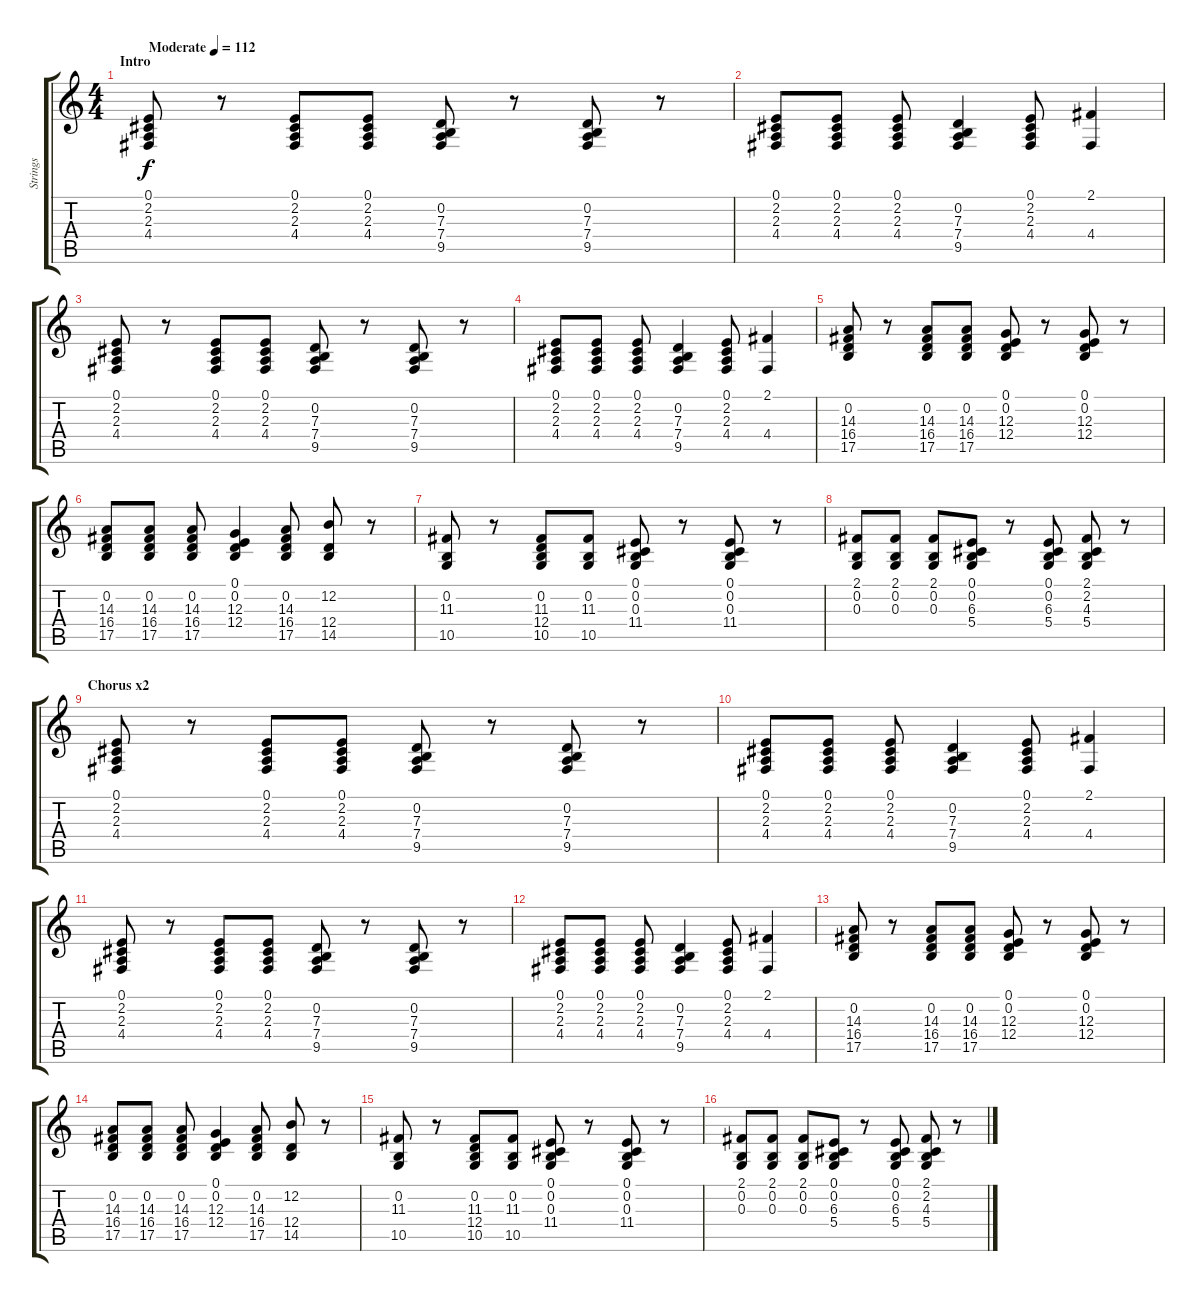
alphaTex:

\track ("Strings" "Strings") {instrument stringensemble1}
\staff {score tabs}
\tuning (E4 B3 G3 D3 A2 E2) {hide}
\ts (4 4)
\section ("" "Intro")
\tempo (112 "Moderate")
\clef g2
\ks c
(0.1 2.2 2.3 4.4).8{dy f instrument stringensemble1} r.8 (0.1 2.2 2.3 4.4).8 (0.1 2.2 2.3 4.4).8 (0.2 7.3 7.4 9.5).8 r.8 (0.2 7.3 7.4 9.5).8 r.8 |
(0.1 2.2 2.3 4.4).8 (0.1 2.2 2.3 4.4).8 (0.1 2.2 2.3 4.4).8 (0.2 7.3 7.4 9.5).4 (0.1 2.2 2.3 4.4).8 (2.1 4.4).4 |
(0.1 2.2 2.3 4.4).8 r.8 (0.1 2.2 2.3 4.4).8 (0.1 2.2 2.3 4.4).8 (0.2 7.3 7.4 9.5).8 r.8 (0.2 7.3 7.4 9.5).8 r.8 |
(0.1 2.2 2.3 4.4).8 (0.1 2.2 2.3 4.4).8 (0.1 2.2 2.3 4.4).8 (0.2 7.3 7.4 9.5).4 (0.1 2.2 2.3 4.4).8 (2.1 4.4).4 |
(0.2 14.3 16.4 17.5).8 r.8 (0.2 14.3 16.4 17.5).8 (0.2 14.3 16.4 17.5).8 (0.1 0.2 12.3 12.4).8 r.8 (0.1 0.2 12.3 12.4).8 r.8 |
(0.2 14.3 16.4 17.5).8 (0.2 14.3 16.4 17.5).8 (0.2 14.3 16.4 17.5).8 (0.1 0.2 12.3 12.4).4 (0.2 14.3 16.4 17.5).8 (12.2 12.4 14.5).8 r.8 |
(0.2 11.3 10.5).8 r.8 (0.2 11.3 12.4 10.5).8 (0.2 11.3 10.5).8 (0.1 0.2 0.3 11.4).8 r.8 (0.1 0.2 0.3 11.4).8 r.8 |
(2.1 0.2 0.3).8 (2.1 0.2 0.3).8 (2.1 0.2 0.3).8 (0.1 0.2 6.3 5.4).8 r.8 (0.1 0.2 6.3 5.4).8 (2.1 2.2 4.3 5.4).8 r.8 |
\section ("" "Chorus x2")
(0.1 2.2 2.3 4.4).8 r.8 (0.1 2.2 2.3 4.4).8 (0.1 2.2 2.3 4.4).8 (0.2 7.3 7.4 9.5).8 r.8 (0.2 7.3 7.4 9.5).8 r.8 |
(0.1 2.2 2.3 4.4).8 (0.1 2.2 2.3 4.4).8 (0.1 2.2 2.3 4.4).8 (0.2 7.3 7.4 9.5).4 (0.1 2.2 2.3 4.4).8 (2.1 4.4).4 |
(0.1 2.2 2.3 4.4).8 r.8 (0.1 2.2 2.3 4.4).8 (0.1 2.2 2.3 4.4).8 (0.2 7.3 7.4 9.5).8 r.8 (0.2 7.3 7.4 9.5).8 r.8 |
(0.1 2.2 2.3 4.4).8 (0.1 2.2 2.3 4.4).8 (0.1 2.2 2.3 4.4).8 (0.2 7.3 7.4 9.5).4 (0.1 2.2 2.3 4.4).8 (2.1 4.4).4 |
(0.2 14.3 16.4 17.5).8 r.8 (0.2 14.3 16.4 17.5).8 (0.2 14.3 16.4 17.5).8 (0.1 0.2 12.3 12.4).8 r.8 (0.1 0.2 12.3 12.4).8 r.8 |
(0.2 14.3 16.4 17.5).8 (0.2 14.3 16.4 17.5).8 (0.2 14.3 16.4 17.5).8 (0.1 0.2 12.3 12.4).4 (0.2 14.3 16.4 17.5).8 (12.2 12.4 14.5).8 r.8 |
(0.2 11.3 10.5).8 r.8 (0.2 11.3 12.4 10.5).8 (0.2 11.3 10.5).8 (0.1 0.2 0.3 11.4).8 r.8 (0.1 0.2 0.3 11.4).8 r.8 |
(2.1 0.2 0.3).8 (2.1 0.2 0.3).8 (2.1 0.2 0.3).8 (0.1 0.2 6.3 5.4).8 r.8 (0.1 0.2 6.3 5.4).8 (2.1 2.2 4.3 5.4).8 r.8
